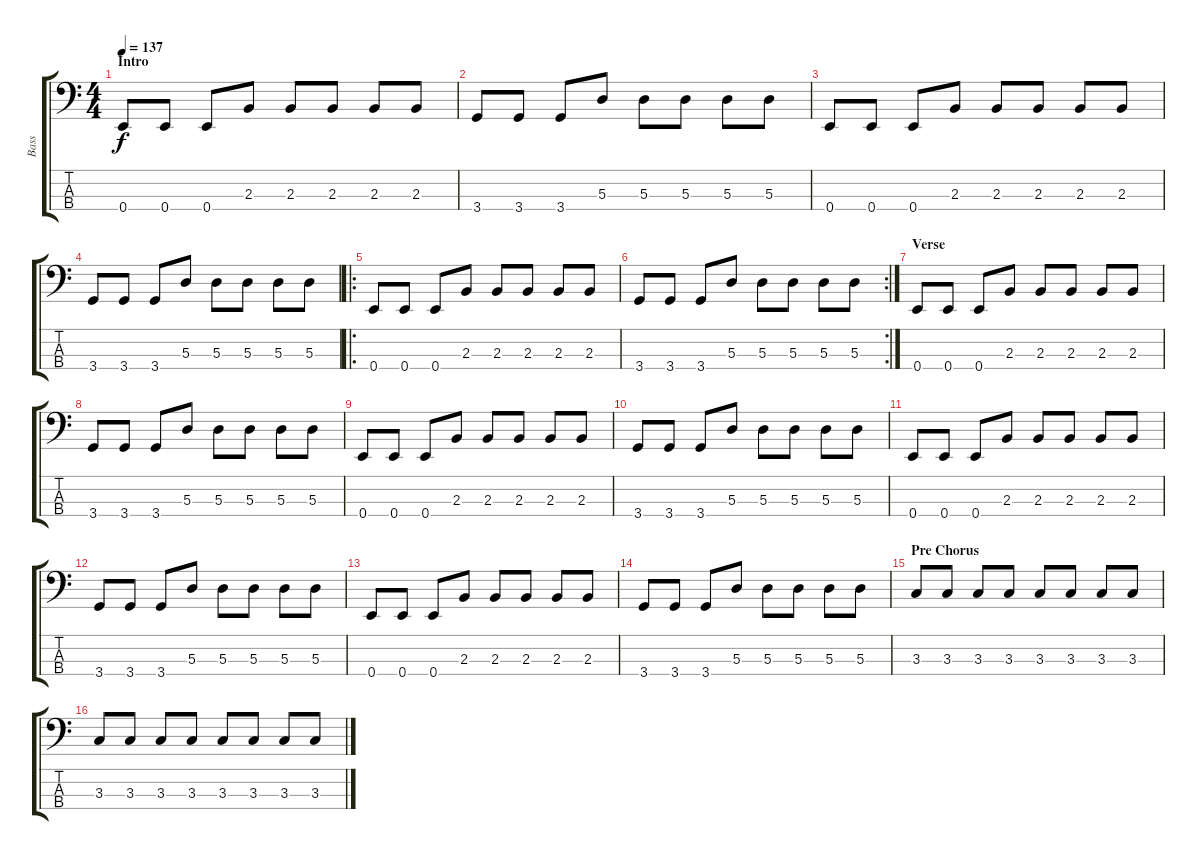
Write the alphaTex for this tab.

\track ("Bass" "Bass") {instrument electricbassfinger}
\staff {score tabs}
\tuning (G2 D2 A1 E1) {hide}
\ts (4 4)
\section ("" "Intro")
\tempo 137
\clef f4
\ks c
0.4.8{dy f instrument electricbassfinger} 0.4.8 0.4.8 2.3.8 2.3.8 2.3.8 2.3.8 2.3.8 |
3.4.8 3.4.8 3.4.8 5.3.8 5.3.8 5.3.8 5.3.8 5.3.8 |
0.4.8 0.4.8 0.4.8 2.3.8 2.3.8 2.3.8 2.3.8 2.3.8 |
3.4.8 3.4.8 3.4.8 5.3.8 5.3.8 5.3.8 5.3.8 5.3.8 |
\ro
0.4.8 0.4.8 0.4.8 2.3.8 2.3.8 2.3.8 2.3.8 2.3.8 |
\rc 2
3.4.8 3.4.8 3.4.8 5.3.8 5.3.8 5.3.8 5.3.8 5.3.8 |
\section ("" "Verse")
0.4.8 0.4.8 0.4.8 2.3.8 2.3.8 2.3.8 2.3.8 2.3.8 |
3.4.8 3.4.8 3.4.8 5.3.8 5.3.8 5.3.8 5.3.8 5.3.8 |
0.4.8 0.4.8 0.4.8 2.3.8 2.3.8 2.3.8 2.3.8 2.3.8 |
3.4.8 3.4.8 3.4.8 5.3.8 5.3.8 5.3.8 5.3.8 5.3.8 |
0.4.8 0.4.8 0.4.8 2.3.8 2.3.8 2.3.8 2.3.8 2.3.8 |
3.4.8 3.4.8 3.4.8 5.3.8 5.3.8 5.3.8 5.3.8 5.3.8 |
0.4.8 0.4.8 0.4.8 2.3.8 2.3.8 2.3.8 2.3.8 2.3.8 |
3.4.8 3.4.8 3.4.8 5.3.8 5.3.8 5.3.8 5.3.8 5.3.8 |
\section ("" "Pre Chorus")
3.3.8 3.3.8 3.3.8 3.3.8 3.3.8 3.3.8 3.3.8 3.3.8 |
3.3.8 3.3.8 3.3.8 3.3.8 3.3.8 3.3.8 3.3.8 3.3.8
